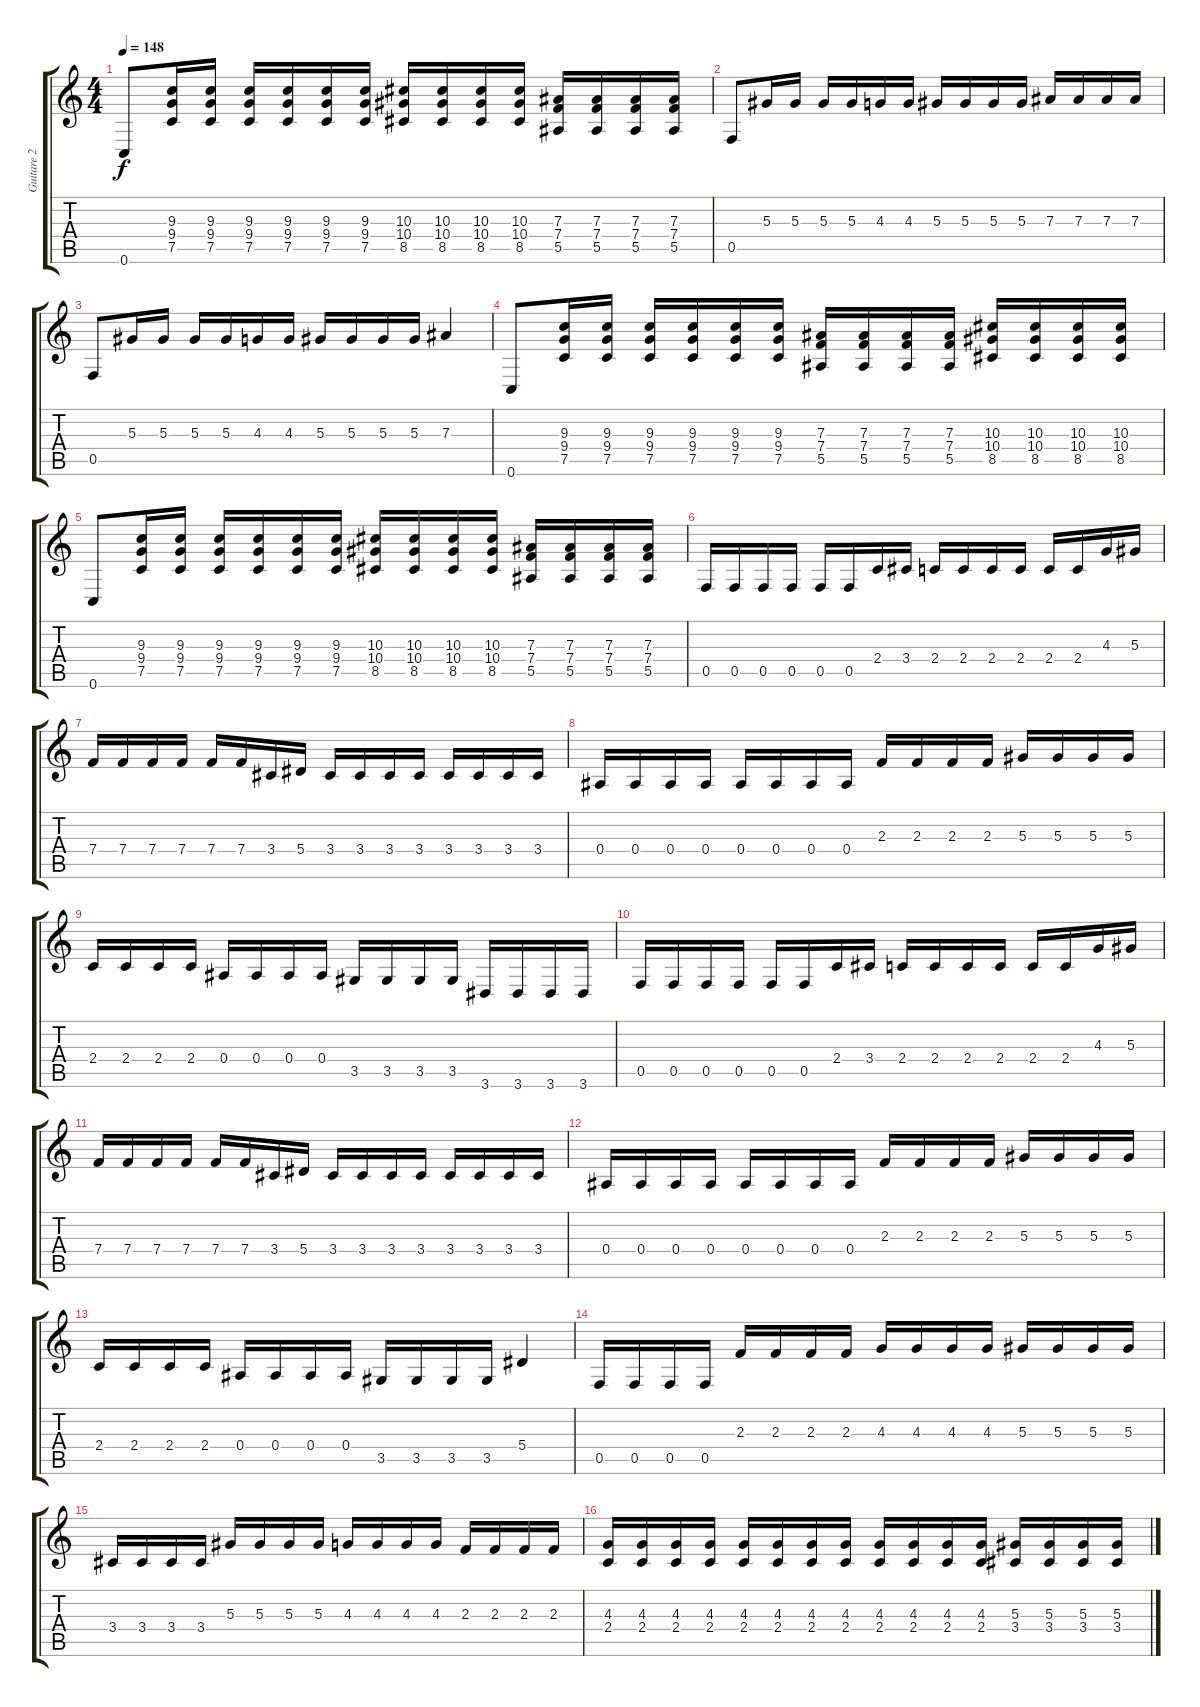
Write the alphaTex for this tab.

\track ("Guitare 2" "Guitare 2") {instrument distortionguitar}
\staff {score tabs}
\tuning (C4 G3 Eb3 Bb2 F2 C2) {hide}
\ts (4 4)
\tempo 148
\clef g2
\ks c
0.6.8{dy f} (9.3 9.4 7.5).16 (9.3 9.4 7.5).16 (9.3 9.4 7.5).16 (9.3 9.4 7.5).16 (9.3 9.4 7.5).16 (9.3 9.4 7.5).16 (10.3 10.4 8.5).16 (10.3 10.4 8.5).16 (10.3 10.4 8.5).16 (10.3 10.4 8.5).16 (7.3 7.4 5.5).16 (7.3 7.4 5.5).16 (7.3 7.4 5.5).16 (7.3 7.4 5.5).16 |
0.5.8 5.3.16 5.3.16 5.3.16 5.3.16 4.3.16 4.3.16 5.3.16 5.3.16 5.3.16 5.3.16 7.3.16 7.3.16 7.3.16 7.3.16 |
0.5.8 5.3.16 5.3.16 5.3.16 5.3.16 4.3.16 4.3.16 5.3.16 5.3.16 5.3.16 5.3.16 7.3.4 |
0.6.8 (9.3 9.4 7.5).16 (9.3 9.4 7.5).16 (9.3 9.4 7.5).16 (9.3 9.4 7.5).16 (9.3 9.4 7.5).16 (9.3 9.4 7.5).16 (7.3 7.4 5.5).16 (7.3 7.4 5.5).16 (7.3 7.4 5.5).16 (7.3 7.4 5.5).16 (10.3 10.4 8.5).16 (10.3 10.4 8.5).16 (10.3 10.4 8.5).16 (10.3 10.4 8.5).16 |
0.6.8 (9.3 9.4 7.5).16 (9.3 9.4 7.5).16 (9.3 9.4 7.5).16 (9.3 9.4 7.5).16 (9.3 9.4 7.5).16 (9.3 9.4 7.5).16 (10.3 10.4 8.5).16 (10.3 10.4 8.5).16 (10.3 10.4 8.5).16 (10.3 10.4 8.5).16 (7.3 7.4 5.5).16 (7.3 7.4 5.5).16 (7.3 7.4 5.5).16 (7.3 7.4 5.5).16 |
0.5.16 0.5.16 0.5.16 0.5.16 0.5.16 0.5.16 2.4.16 3.4.16 2.4.16 2.4.16 2.4.16 2.4.16 2.4.16 2.4.16 4.3.16 5.3.16 |
7.4.16 7.4.16 7.4.16 7.4.16 7.4.16 7.4.16 3.4.16 5.4.16 3.4.16 3.4.16 3.4.16 3.4.16 3.4.16 3.4.16 3.4.16 3.4.16 |
0.4.16 0.4.16 0.4.16 0.4.16 0.4.16 0.4.16 0.4.16 0.4.16 2.3.16 2.3.16 2.3.16 2.3.16 5.3.16 5.3.16 5.3.16 5.3.16 |
2.4.16 2.4.16 2.4.16 2.4.16 0.4.16 0.4.16 0.4.16 0.4.16 3.5.16 3.5.16 3.5.16 3.5.16 3.6.16 3.6.16 3.6.16 3.6.16 |
0.5.16 0.5.16 0.5.16 0.5.16 0.5.16 0.5.16 2.4.16 3.4.16 2.4.16 2.4.16 2.4.16 2.4.16 2.4.16 2.4.16 4.3.16 5.3.16 |
7.4.16 7.4.16 7.4.16 7.4.16 7.4.16 7.4.16 3.4.16 5.4.16 3.4.16 3.4.16 3.4.16 3.4.16 3.4.16 3.4.16 3.4.16 3.4.16 |
0.4.16 0.4.16 0.4.16 0.4.16 0.4.16 0.4.16 0.4.16 0.4.16 2.3.16 2.3.16 2.3.16 2.3.16 5.3.16 5.3.16 5.3.16 5.3.16 |
2.4.16 2.4.16 2.4.16 2.4.16 0.4.16 0.4.16 0.4.16 0.4.16 3.5.16 3.5.16 3.5.16 3.5.16 5.4.4 |
0.5.16 0.5.16 0.5.16 0.5.16 2.3.16 2.3.16 2.3.16 2.3.16 4.3.16 4.3.16 4.3.16 4.3.16 5.3.16 5.3.16 5.3.16 5.3.16 |
3.4.16 3.4.16 3.4.16 3.4.16 5.3.16 5.3.16 5.3.16 5.3.16 4.3.16 4.3.16 4.3.16 4.3.16 2.3.16 2.3.16 2.3.16 2.3.16 |
(4.3 2.4).16 (4.3 2.4).16 (4.3 2.4).16 (4.3 2.4).16 (4.3 2.4).16 (4.3 2.4).16 (4.3 2.4).16 (4.3 2.4).16 (4.3 2.4).16 (4.3 2.4).16 (4.3 2.4).16 (4.3 2.4).16 (5.3 3.4).16 (5.3 3.4).16 (5.3 3.4).16 (5.3 3.4).16
